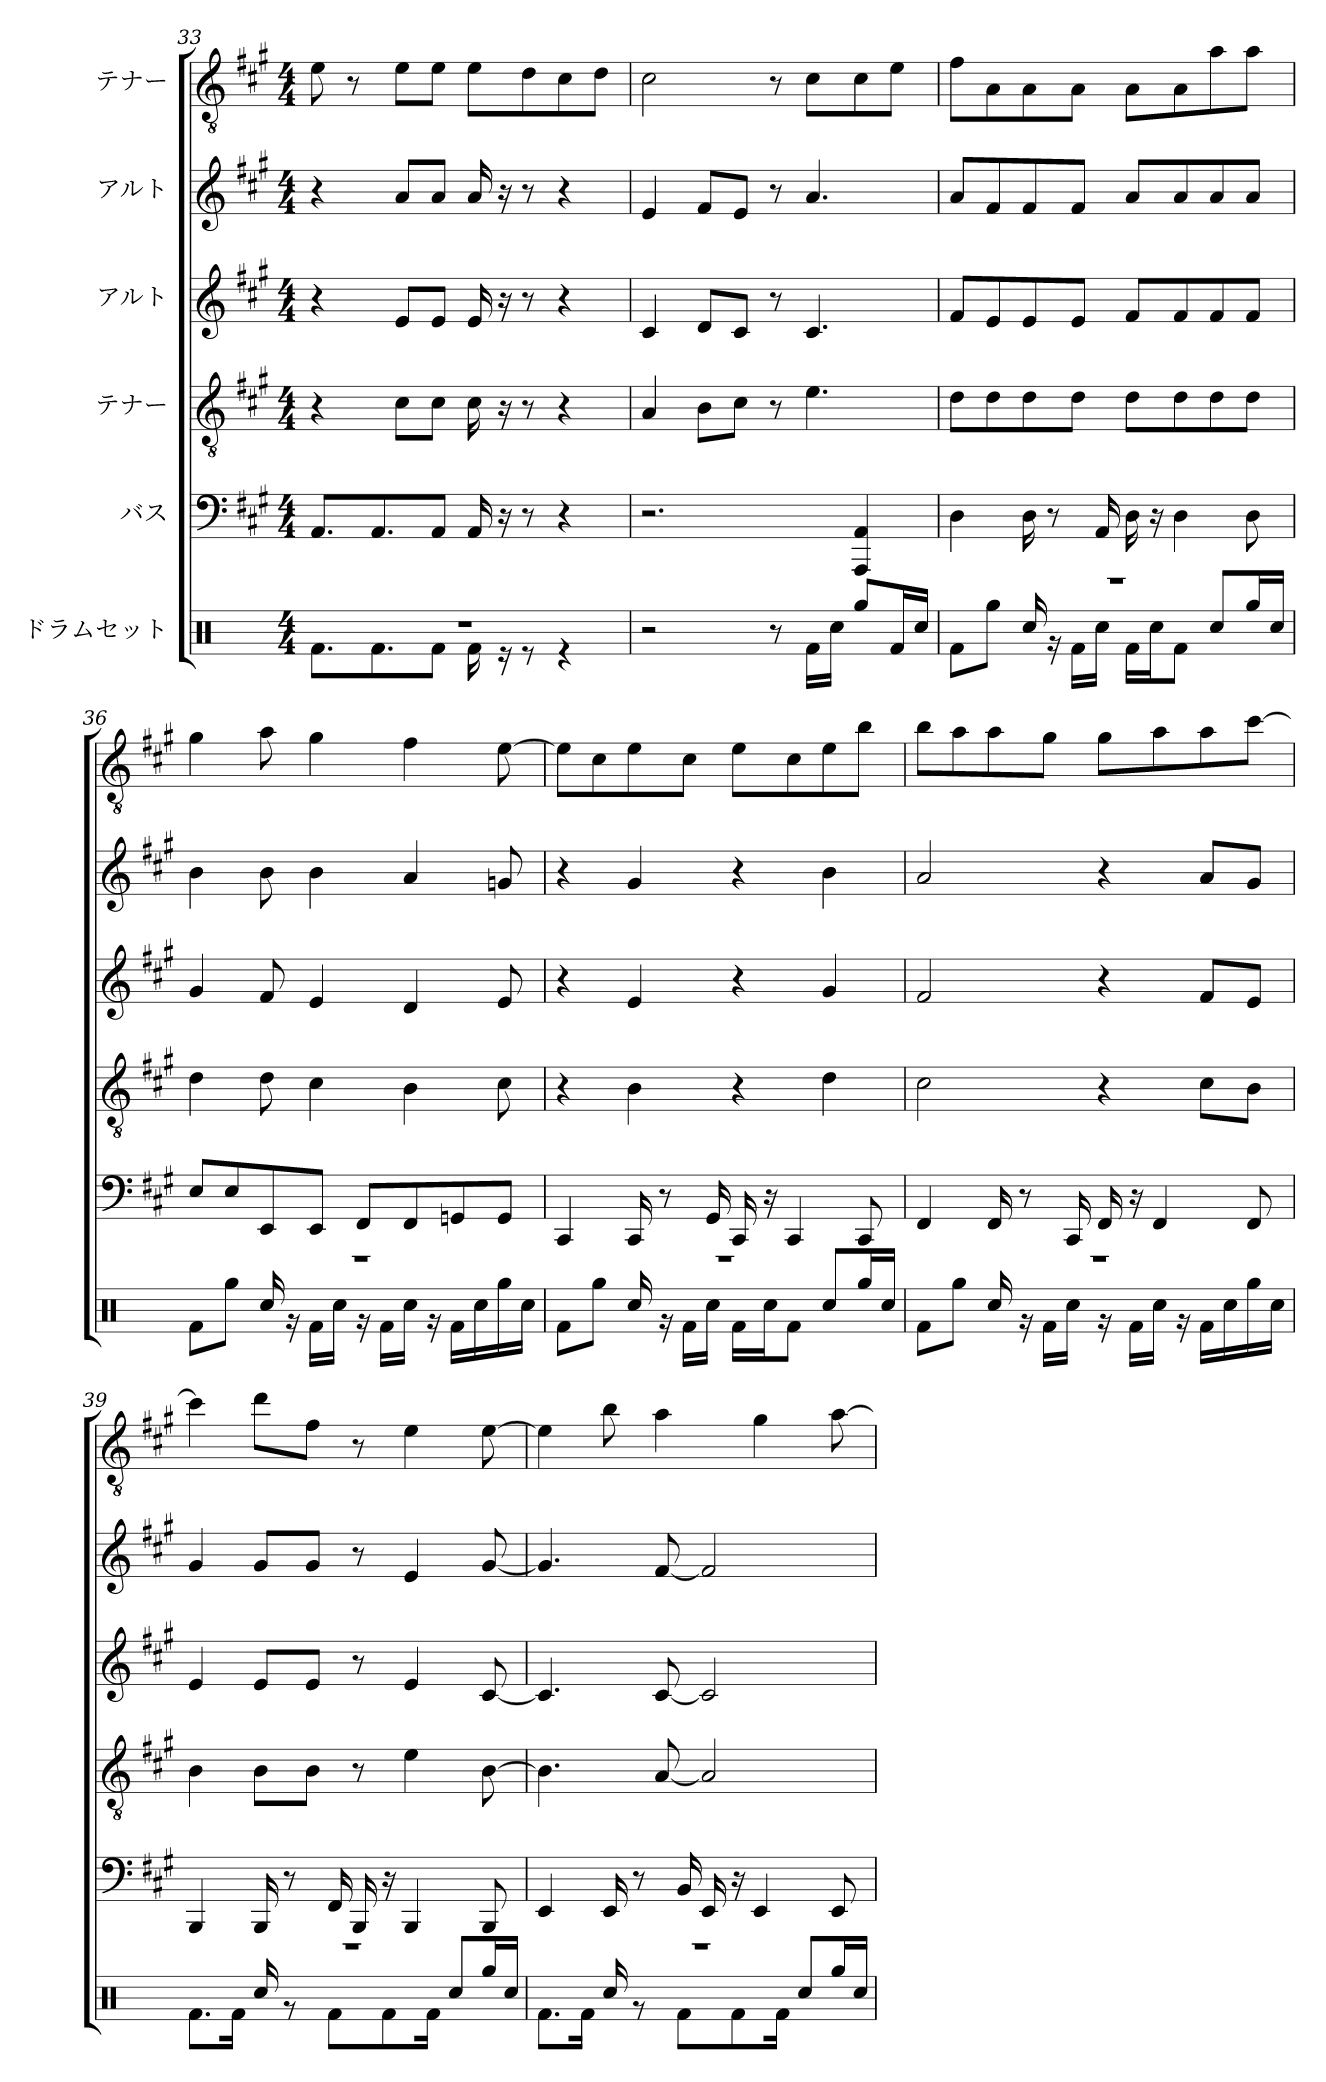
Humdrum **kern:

**kern	**kern	**kern	**kern	**kern	**kern
*part6	*part5	*part4	*part3	*part2	*part1
*staff6	*staff5	*staff4	*staff3	*staff2	*staff1
*I"ドラムセット	*I"バス	*I"テナー	*I"アルト	*I"アルト	*I"テナー
*clefX	*clefF4	*clefGv2	*clefG2	*clefG2	*clefGv2
*k[]	*k[f#c#g#]	*k[f#c#g#]	*k[f#c#g#]	*k[f#c#g#]	*k[f#c#g#]
*M4/4	*M4/4	*M4/4	*M4/4	*M4/4	*M4/4
=33	=33	=33	=33	=33	=33
*^	*	*	*	*	*
1r	8.Rf\L	8.AAL	4r	4r	4r	8e
.	.	.	.	.	.	8r
.	8.Rf\	8.AA	.	.	.	.
.	.	.	8c#L	8eL	8aL	8eL
.	8Rf\J	8AAJ	8c#J	8eJ	8aJ	8eJ
.	16Rf\	16AA	16c#	16e	16a	8eL
.	16r	16r	16r	16r	16r	.
.	8r	8r	8r	8r	8r	8d
.	4r	4r	4r	4r	4r	8c#
.	.	.	.	.	.	8dJ
*v	*v	*	*	*	*	*
=34	=34	=34	=34	=34	=34
2r	2.r	4A	4c#	4e	2c#
.	.	8BL	8dL	8f#L	.
.	.	8c#J	8c#J	8eJ	.
8r	.	8r	8r	8r	8r
16Rf\LL	.	4.e	4.c#	4.a	8c#L
16Rcc\JJ	.	.	.	.	.
8Rgg/L	4AAA 4AA	.	.	.	8c#
16Rf/L	.	.	.	.	8eJ
16Rcc/JJ	.	.	.	.	.
=35	=35	=35	=35	=35	=35
*^	*	*	*	*	*
1r	8Rf\L	4D	8dL	8f#L	8aL	8f#L
.	8Rgg\J	.	8d	8e	8f#	8A
.	16Rcc/	16D	8d	8e	8f#	8A
.	16r	8r	.	.	.	.
.	16Rf\LL	.	8dJ	8eJ	8f#J	8AJ
.	16Rcc\JJ	16AA	.	.	.	.
.	16Rf\LL	16D	8dL	8f#L	8aL	8AL
.	16Rcc\J	16r	.	.	.	.
.	8Rf\J	4D	8d	8f#	8a	8A
.	8Rcc/L	.	8d	8f#	8a	8a
.	16Rgg/L	8D	8dJ	8f#J	8aJ	8aJ
.	16Rcc/JJ	.	.	.	.	.
=36	=36	=36	=36	=36	=36	=36
1r	8Rf\L	8EL	4d	4g#	4b	4g#
.	8Rgg\J	8E	.	.	.	.
.	16Rcc/	8EE	8d	8f#	8b	8a
.	16r	.	.	.	.	.
.	16Rf\LL	8EEJ	4c#	4e	4b	4g#
.	16Rcc\JJ	.	.	.	.	.
.	16r	8FF#L	.	.	.	.
.	16Rf\LL	.	.	.	.	.
.	16Rcc\JJ	8FF#	4B	4d	4a	4f#
.	16r	.	.	.	.	.
.	16Rf\LL	8GGn	.	.	.	.
.	16Rcc\	.	.	.	.	.
.	16Rgg\	8GGJ	8c#	8e	8gn	[8e
.	16Rcc\JJ	.	.	.	.	.
=37	=37	=37	=37	=37	=37	=37
1r	8Rf\L	4CC#	4r	4r	4r	8eL]
.	8Rgg\J	.	.	.	.	8c#
.	16Rcc/	16CC#	4B	4e	4g#	8e
.	16r	8r	.	.	.	.
.	16Rf\LL	.	.	.	.	8c#J
.	16Rcc\JJ	16GG#	.	.	.	.
.	16Rf\LL	16CC#	4r	4r	4r	8eL
.	16Rcc\J	16r	.	.	.	.
.	8Rf\J	4CC#	.	.	.	8c#
.	8Rcc/L	.	4d	4g#	4b	8e
.	16Rgg/L	8CC#	.	.	.	8bJ
.	16Rcc/JJ	.	.	.	.	.
=38	=38	=38	=38	=38	=38	=38
1r	8Rf\L	4FF#	2c#	2f#	2a	8bL
.	8Rgg\J	.	.	.	.	8a
.	16Rcc/	16FF#	.	.	.	8a
.	16r	8r	.	.	.	.
.	16Rf\LL	.	.	.	.	8g#J
.	16Rcc\JJ	16CC#	.	.	.	.
.	16r	16FF#	4r	4r	4r	8g#L
.	16Rf\LL	16r	.	.	.	.
.	16Rcc\JJ	4FF#	.	.	.	8a
.	16r	.	.	.	.	.
.	16Rf\LL	.	8c#L	8f#L	8aL	8a
.	16Rcc\	.	.	.	.	.
.	16Rgg\	8FF#	8BJ	8eJ	8g#J	[8cc#J
.	16Rcc\JJ	.	.	.	.	.
=39	=39	=39	=39	=39	=39	=39
1r	8.Rf\L	4BBB	4B	4e	4g#	4cc#]
.	16Rf\Jk	.	.	.	.	.
.	16Rcc/	16BBB	8BL	8eL	8g#L	8ddL
.	8r	8r	.	.	.	.
.	.	.	8BJ	8eJ	8g#J	8f#J
.	8Rf\L	16FF#	.	.	.	.
.	.	16BBB	8r	8r	8r	8r
.	8Rf\	16r	.	.	.	.
.	.	4BBB	4e	4e	4e	4e
.	16Rf\Jk	.	.	.	.	.
.	8Rcc/L	.	.	.	.	.
.	16Rgg/L	8BBB	[8B	[8c#	[8g#	[8e
.	16Rcc/JJ	.	.	.	.	.
=40	=40	=40	=40	=40	=40	=40
1r	8.Rf\L	4EE	4.B]	4.c#]	4.g#]	4e]
.	16Rf\Jk	.	.	.	.	.
.	16Rcc/	16EE	.	.	.	8b
.	8r	8r	.	.	.	.
.	.	.	[8A	[8c#	[8f#	4a
.	8Rf\L	16BB	.	.	.	.
.	.	16EE	2A]	2c#]	2f#]	.
.	8Rf\	16r	.	.	.	.
.	.	4EE	.	.	.	4g#
.	16Rf\Jk	.	.	.	.	.
.	8Rcc/L	.	.	.	.	.
.	16Rgg/L	8EE	.	.	.	[8a
.	16Rcc/JJ	.	.	.	.	.
*v	*v	*	*	*	*	*
=	=	=	=	=	=
*-	*-	*-	*-	*-	*-
